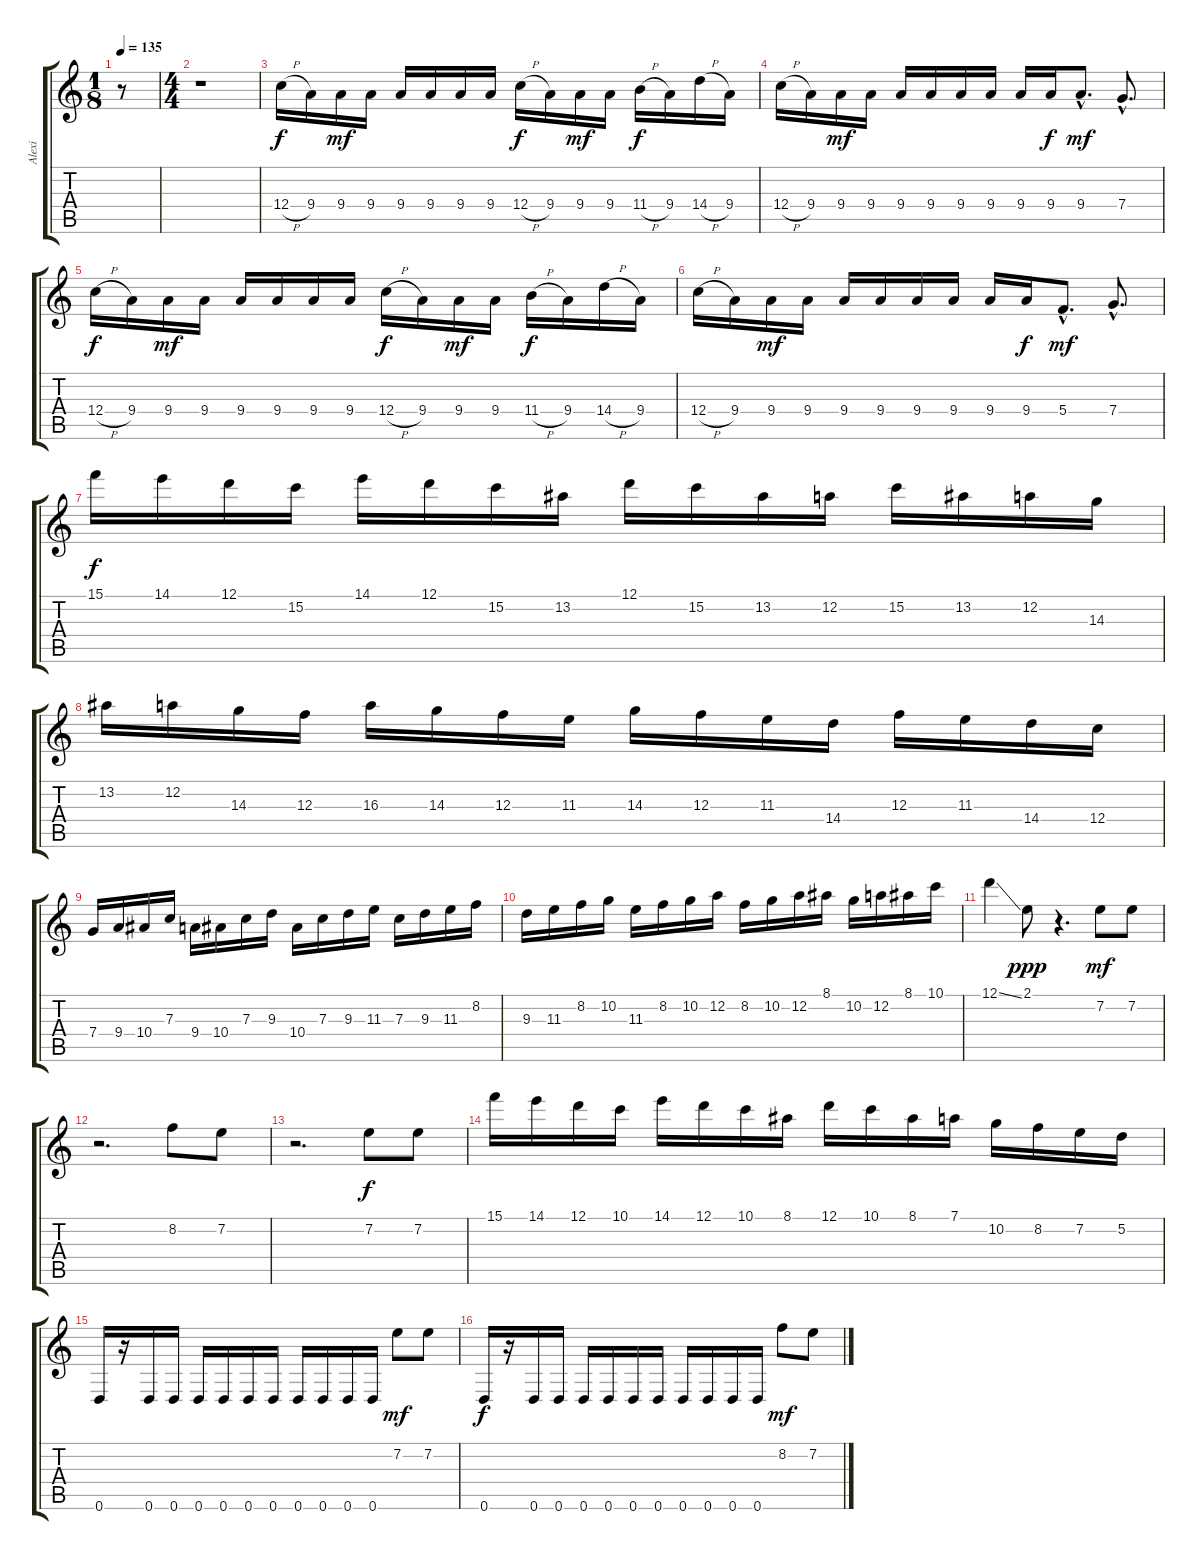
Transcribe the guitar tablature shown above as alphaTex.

\track ("Alexi" "Alexi") {instrument distortionguitar}
\staff {score tabs}
\tuning (D4 A3 F3 C3 G2 D2) {hide}
\ts (1 8)
\tempo 135
\clef g2
\ks c
r.8{dy f instrument distortionguitar} |
\ts (4 4)
r.1 |
12.4{h}.16 9.4.16 9.4.16{dy mf} 9.4.16 9.4.16 9.4.16 9.4.16 9.4.16 12.4{h}.16{dy f} 9.4.16 9.4.16{dy mf} 9.4.16 11.4{h}.16{dy f} 9.4.16 14.4{h}.16 9.4.16 |
12.4{h}.16 9.4.16 9.4.16{dy mf} 9.4.16 9.4.16 9.4.16 9.4.16 9.4.16 9.4.16 9.4.16{dy f} 9.4{hac}.8{d dy mf} 7.4{hac}.8{d} |
12.4{h}.16{dy f} 9.4.16 9.4.16{dy mf} 9.4.16 9.4.16 9.4.16 9.4.16 9.4.16 12.4{h}.16{dy f} 9.4.16 9.4.16{dy mf} 9.4.16 11.4{h}.16{dy f} 9.4.16 14.4{h}.16 9.4.16 |
12.4{h}.16 9.4.16 9.4.16{dy mf} 9.4.16 9.4.16 9.4.16 9.4.16 9.4.16 9.4.16 9.4.16{dy f} 5.4{hac}.8{d dy mf} 7.4{hac}.8{d} |
15.1.16{dy f} 14.1.16 12.1.16 15.2.16 14.1.16 12.1.16 15.2.16 13.2.16 12.1.16 15.2.16 13.2.16 12.2.16 15.2.16 13.2.16 12.2.16 14.3.16 |
13.2.16 12.2.16 14.3.16 12.3.16 16.3.16 14.3.16 12.3.16 11.3.16 14.3.16 12.3.16 11.3.16 14.4.16 12.3.16 11.3.16 14.4.16 12.4.16 |
7.4.16 9.4.16 10.4.16 7.3.16 9.4.16 10.4.16 7.3.16 9.3.16 10.4.16 7.3.16 9.3.16 11.3.16 7.3.16 9.3.16 11.3.16 8.2.16 |
9.3.16 11.3.16 8.2.16 10.2.16 11.3.16 8.2.16 10.2.16 12.2.16 8.2.16 10.2.16 12.2.16 8.1.16 10.2.16 12.2.16 8.1.16 10.1.16 |
12.1{ss}.4 2.1.8{dy ppp} r.4{d} 7.2.8{dy mf} 7.2.8 |
r.2{d} 8.2.8 7.2.8 |
r.2{d} 7.2.8{dy f} 7.2.8 |
15.1.16 14.1.16 12.1.16 10.1.16 14.1.16 12.1.16 10.1.16 8.1.16 12.1.16 10.1.16 8.1.16 7.1.16 10.2.16 8.2.16 7.2.16 5.2.16 |
0.6.16 r.16 0.6.16 0.6.16 0.6.16 0.6.16 0.6.16 0.6.16 0.6.16 0.6.16 0.6.16 0.6.16 7.2.8{dy mf} 7.2.8 |
0.6.16{dy f} r.16 0.6.16 0.6.16 0.6.16 0.6.16 0.6.16 0.6.16 0.6.16 0.6.16 0.6.16 0.6.16 8.2.8{dy mf} 7.2.8
